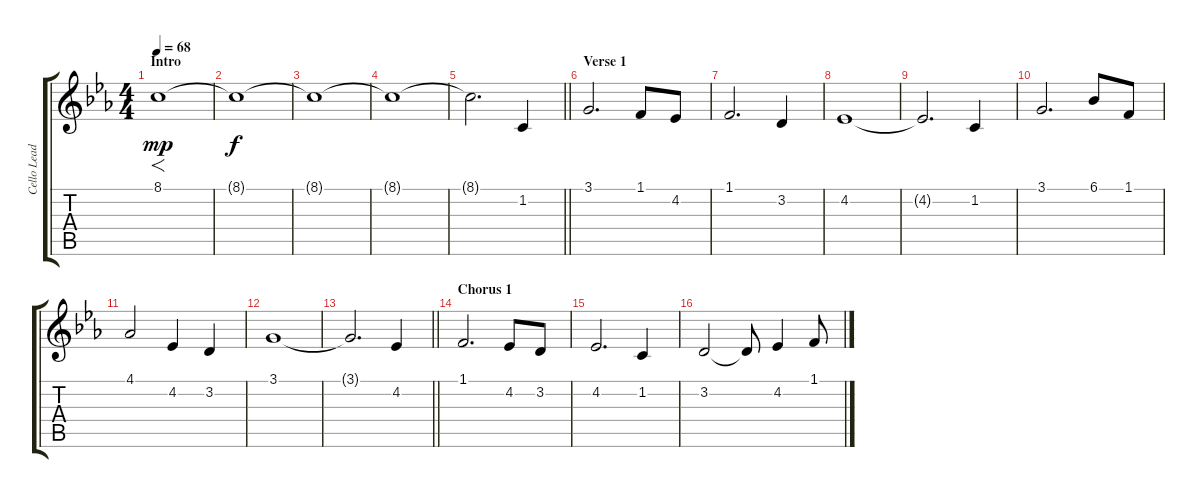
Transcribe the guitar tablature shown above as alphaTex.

\track ("Cello Lead 1" "Cello Lead") {instrument cello}
\staff {score tabs}
\tuning (E4 B3 G3 D3 A2 E2) {hide}
\ts (4 4)
\section ("" "Intro")
\tempo 68
\clef g2
\ks eb
8.1.1{f dy mp instrument piccolo} |
8.1{t}.1{dy f} |
8.1{t}.1 |
8.1{t}.1 |
\barLineRight lightlight
8.1{t}.2{d} 1.2.4{instrument cello} |
\section ("" "Verse 1")
3.1.2{d} 1.1.8 4.2.8 |
1.1.2{d} 3.2.4 |
4.2.1 |
4.2{t}.2{d} 1.2.4 |
3.1.2{d} 6.1.8 1.1.8 |
4.1.2{volume 10} 4.2.4 3.2.4 |
3.1.1{volume 16} |
\barLineRight lightlight
3.1{t}.2{d} 4.2.4 |
\section ("" "Chorus 1")
1.1.2{d} 4.2.8 3.2.8 |
4.2.2{d} 1.2.4 |
3.2.2 3.2{t}.8 4.2.4 1.1.8
